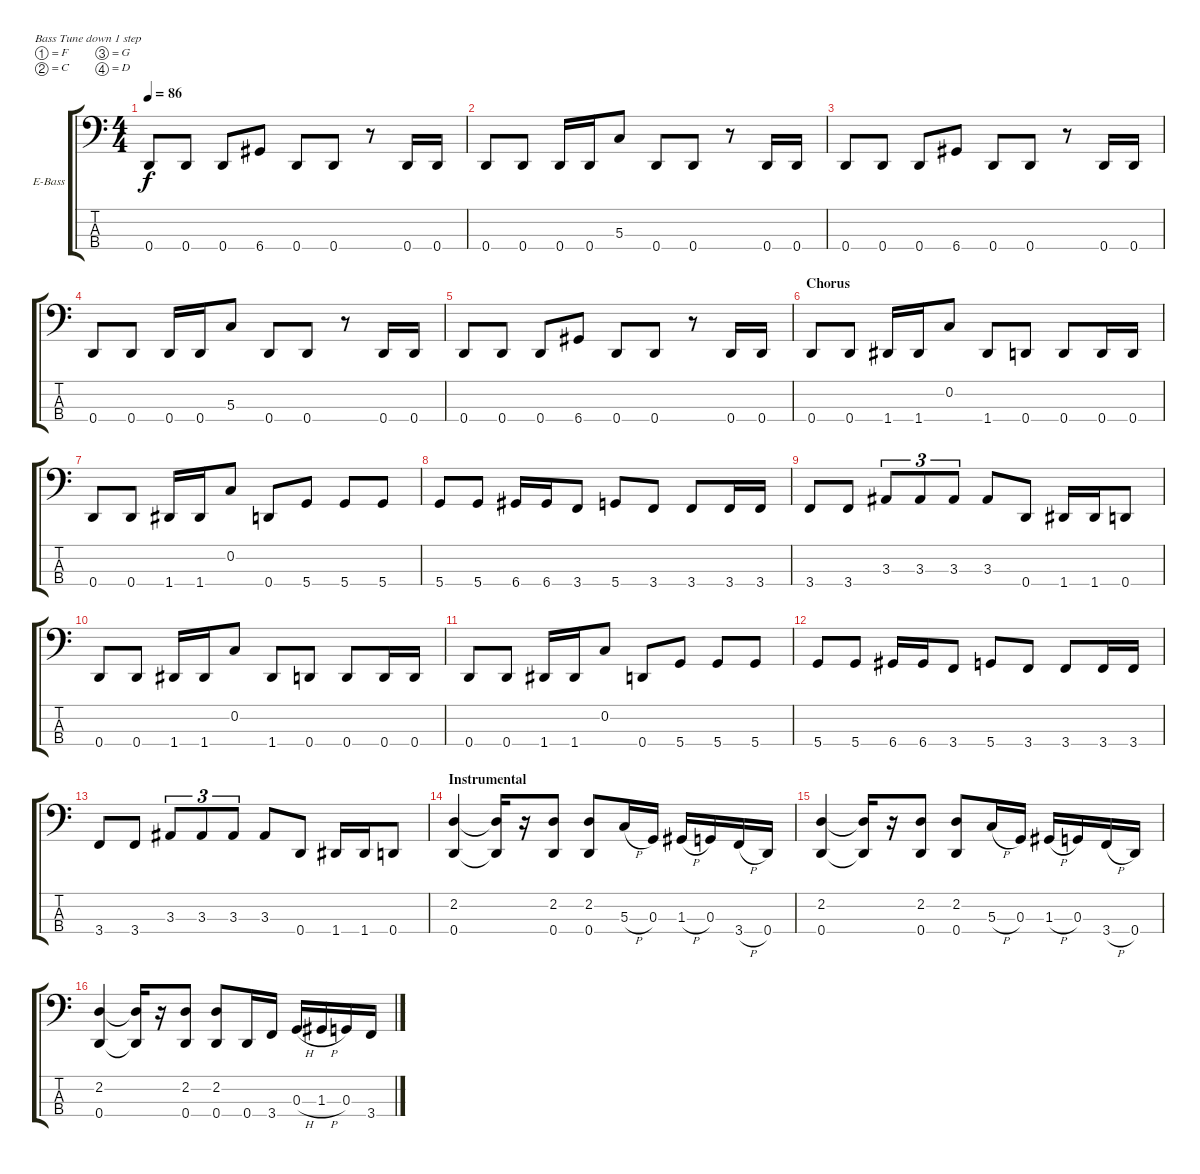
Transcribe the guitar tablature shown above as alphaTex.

\bracketExtendMode groupsimilarinstruments
\firstSystemTrackNameOrientation horizontal
\otherSystemsTrackNameOrientation horizontal
\track ("Jason Newsted" "E-Bass") {instrument electricbassfinger}
\staff {score tabs}
\tuning (F2 C2 G1 D1)
\ts (4 4)
\tempo 86
\clef f4
\ks c
0.4.8{dy f} 0.4.8 0.4.8 6.4.8 0.4.8 0.4.8 r.8 0.4.16 0.4.16 |
0.4.8 0.4.8 0.4.16 0.4.16 5.3.8 0.4.8 0.4.8 r.8 0.4.16 0.4.16 |
0.4.8 0.4.8 0.4.8 6.4.8 0.4.8 0.4.8 r.8 0.4.16 0.4.16 |
0.4.8 0.4.8 0.4.16 0.4.16 5.3.8 0.4.8 0.4.8 r.8 0.4.16 0.4.16 |
0.4.8 0.4.8 0.4.8 6.4.8 0.4.8 0.4.8 r.8 0.4.16 0.4.16 |
\section ("" "Chorus")
0.4.8 0.4.8 1.4.16 1.4.16 0.2.8 1.4.8 0.4.8 0.4.8 0.4.16 0.4.16 |
0.4.8 0.4.8 1.4.16 1.4.16 0.2.8 0.4.8 5.4.8 5.4.8 5.4.8 |
5.4.8 5.4.8 6.4.16 6.4.16 3.4.8 5.4.8 3.4.8 3.4.8 3.4.16 3.4.16 |
3.4.8 3.4.8 3.3.8{tu (3 2)} 3.3.8{tu (3 2)} 3.3.8{tu (3 2)} 3.3.8 0.4.8 1.4.16 1.4.16 0.4.8 |
0.4.8 0.4.8 1.4.16 1.4.16 0.2.8 1.4.8 0.4.8 0.4.8 0.4.16 0.4.16 |
0.4.8 0.4.8 1.4.16 1.4.16 0.2.8 0.4.8 5.4.8 5.4.8 5.4.8 |
5.4.8 5.4.8 6.4.16 6.4.16 3.4.8 5.4.8 3.4.8 3.4.8 3.4.16 3.4.16 |
3.4.8 3.4.8 3.3.8{tu (3 2)} 3.3.8{tu (3 2)} 3.3.8{tu (3 2)} 3.3.8 0.4.8 1.4.16 1.4.16 0.4.8 |
\section ("" "Instrumental")
(2.2 0.4).4 (2.2{t} 0.4{t}).16 r.16 (2.2 0.4).8 (2.2 0.4).8 5.3{h}.16 0.3.16 1.3{h}.16 0.3.16 3.4{h}.16 0.4.16 |
(2.2 0.4).4 (2.2{t} 0.4{t}).16 r.16 (2.2 0.4).8 (2.2 0.4).8 5.3{h}.16 0.3.16 1.3{h}.16 0.3.16 3.4{h}.16 0.4.16 |
(2.2 0.4).4 (2.2{t} 0.4{t}).16 r.16 (2.2 0.4).8 (2.2 0.4).8 0.4.16 3.4.16 0.3{h}.16 1.3{h}.16 0.3.16 3.4.16
